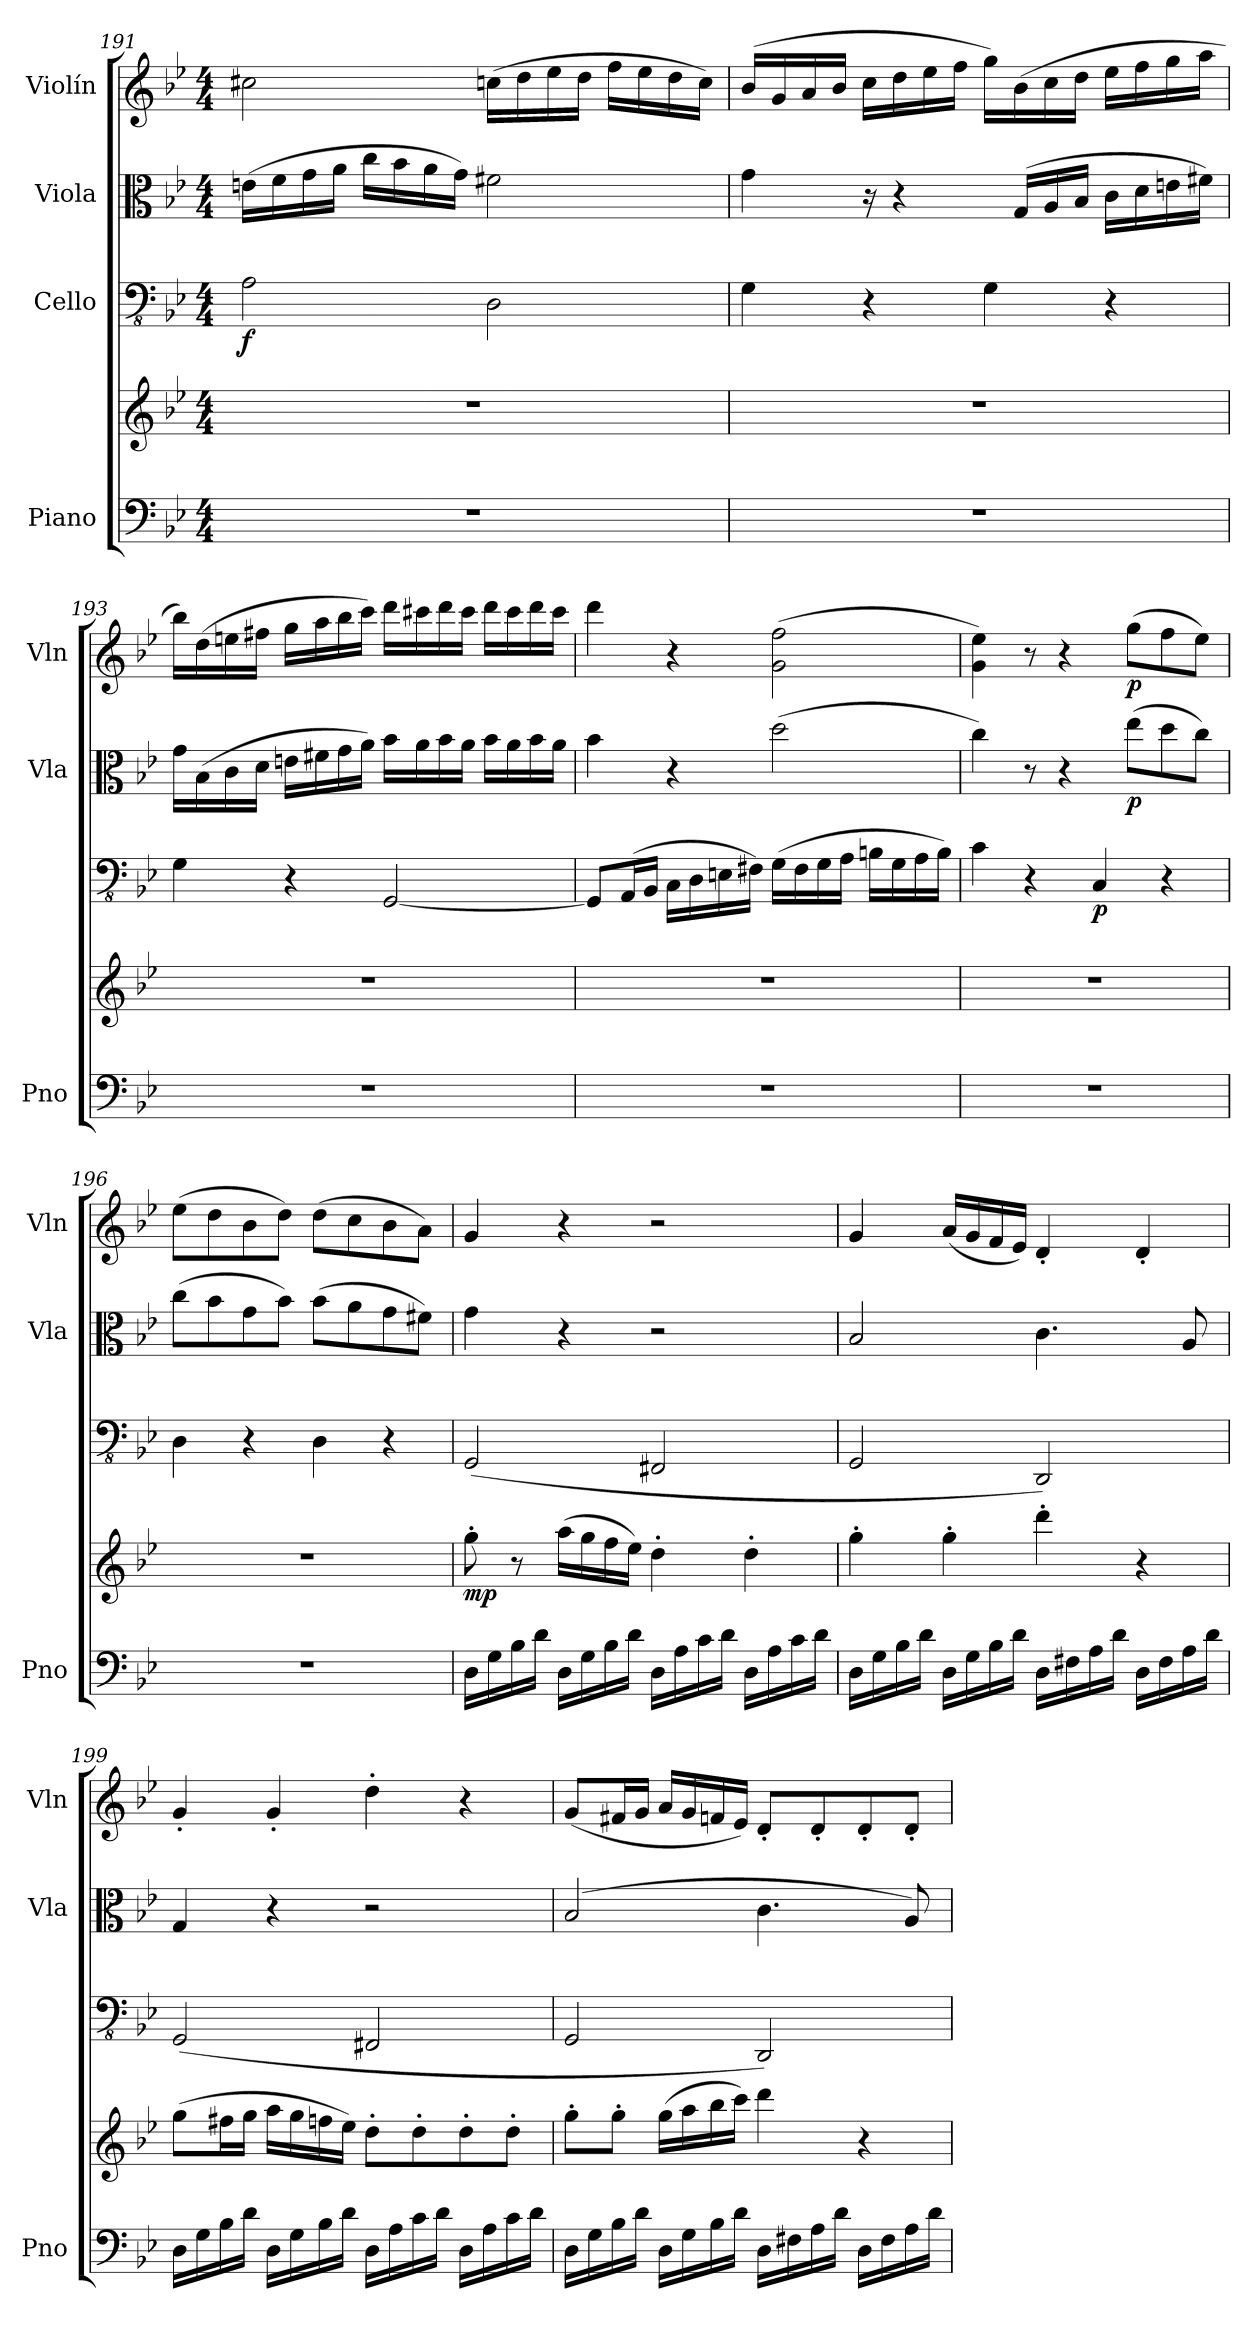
**kern	**kern	**dynam	**kern	**dynam	**kern	**dynam	**kern	**dynam
*part4	*part4	*part4	*part3	*part3	*part2	*part2	*part1	*part1
*staff5	*staff4	*staff4/5	*staff3	*staff3	*staff2	*staff2	*staff1	*staff1
*I"Piano	*	*	*I"Cello	*	*I"Viola	*	*I"Violín	*
*I'Pno	*	*	*	*	*I'Vla	*	*I'Vln	*
*clefF4	*clefG2	*	*clefFv4	*	*clefC3	*	*clefG2	*
*k[b-e-]	*k[b-e-]	*	*k[b-e-]	*	*k[b-e-]	*	*k[b-e-]	*
*M4/4	*M4/4	*	*M4/4	*	*M4/4	*	*M4/4	*
=191	=191	=191	=191	=191	=191	=191	=191	=191
!	!	!	!	!LO:DY:b	!	!	!	!
1r	1r	.	2AA\	f	(>16en\LL	.	2cc#X\	.
.	.	.	.	.	16f\	.	.	.
.	.	.	.	.	16g\	.	.	.
.	.	.	.	.	16a\JJ	.	.	.
.	.	.	.	.	16cc\LL	.	.	.
.	.	.	.	.	16b-\	.	.	.
.	.	.	.	.	16a\	.	.	.
.	.	.	.	.	16g\JJ)	.	.	.
.	.	.	2DD\	.	2f#X\	.	(>16ccn\LL	.
.	.	.	.	.	.	.	16dd\	.
.	.	.	.	.	.	.	16ee-\	.
.	.	.	.	.	.	.	16dd\JJ	.
.	.	.	.	.	.	.	16ff\LL	.
.	.	.	.	.	.	.	16ee-\	.
.	.	.	.	.	.	.	16dd\	.
.	.	.	.	.	.	.	16cc\JJ)	.
!!LO:PB:g=z
=192	=192	=192	=192	=192	=192	=192	=192	=192
1r	1r	.	4GG\	.	4g\	.	(>16b-/LL	.
.	.	.	.	.	.	.	16g/	.
.	.	.	.	.	.	.	16a/	.
.	.	.	.	.	.	.	16b-/JJ	.
.	.	.	4r	.	16r	.	16cc\LL	.
.	.	.	.	.	4r	.	16dd\	.
.	.	.	.	.	.	.	16ee-\	.
.	.	.	.	.	.	.	16ff\JJ	.
.	.	.	4GG\	.	.	.	16gg\LL)	.
.	.	.	.	.	(>16G/LL	.	(>16b-\	.
.	.	.	.	.	16A/	.	16cc\	.
.	.	.	.	.	16B-/JJ	.	16dd\JJ	.
.	.	.	4r	.	16c\LL	.	16ee-\LL	.
.	.	.	.	.	16d\	.	16ff\	.
.	.	.	.	.	16en\	.	16gg\	.
.	.	.	.	.	16f#X\JJ)	.	16aa\JJ	.
=193	=193	=193	=193	=193	=193	=193	=193	=193
1r	1r	.	4GG\	.	16g\LL	.	16bb-\LL)	.
.	.	.	.	.	(>16B-\	.	(>16dd\	.
.	.	.	.	.	16c\	.	16een\	.
.	.	.	.	.	16d\JJ	.	16ff#X\JJ	.
.	.	.	4r	.	16en\LL	.	16gg\LL	.
.	.	.	.	.	16f#X\	.	16aa\	.
.	.	.	.	.	16g\	.	16bb-\	.
.	.	.	.	.	16a\JJ)	.	16ccc\JJ)	.
.	.	.	[2GGG/	.	16b-\LL	.	16ddd\LL	.
.	.	.	.	.	16a\	.	16ccc#X\	.
.	.	.	.	.	16b-\	.	16ddd\	.
.	.	.	.	.	16a\JJ	.	16ccc#\JJ	.
.	.	.	.	.	16b-\LL	.	16ddd\LL	.
.	.	.	.	.	16a\	.	16ccc#\	.
.	.	.	.	.	16b-\	.	16ddd\	.
.	.	.	.	.	16a\JJ	.	16ccc#\JJ	.
=194	=194	=194	=194	=194	=194	=194	=194	=194
1r	1r	.	8GGG/L]	.	4b-\	.	4ddd\	.
.	.	.	(>16AAA/L	.	.	.	.	.
.	.	.	16BBB-/JJ	.	.	.	.	.
.	.	.	16CC\LL	.	4r	.	4r	.
.	.	.	16DD\	.	.	.	.	.
.	.	.	16EEn\	.	.	.	.	.
.	.	.	16FF#X\JJ)	.	.	.	.	.
.	.	.	(>16GG\LL	.	(>2dd\	.	(>2g\ 2ff\	.
.	.	.	16FF#\	.	.	.	.	.
.	.	.	16GG\	.	.	.	.	.
.	.	.	16AA\JJ	.	.	.	.	.
.	.	.	16BBn\LL	.	.	.	.	.
.	.	.	16GG\	.	.	.	.	.
.	.	.	16AA\	.	.	.	.	.
.	.	.	16BB\JJ)	.	.	.	.	.
=195	=195	=195	=195	=195	=195	=195	=195	=195
1r	1r	.	4C\	.	4cc\)	.	4g\ 4ee-\)	.
.	.	.	4r	.	8r	.	8r	.
.	.	.	.	.	4r	.	4r	.
!	!	!	!	!LO:DY:b	!	!	!	!
.	.	.	4CC/	p	.	.	.	.
!	!	!	!	!	!	!LO:DY:b	!	!LO:DY:b
.	.	.	.	.	(>8ee-\L	p	(>8gg\L	p
.	.	.	4r	.	8dd\	.	8ff\	.
.	.	.	.	.	8cc\J)	.	8ee-\J)	.
=196	=196	=196	=196	=196	=196	=196	=196	=196
1r	1r	.	4DD\	.	(>8cc\L	.	(>8ee-\L	.
.	.	.	.	.	8b-\	.	8dd\	.
.	.	.	4r	.	8g\	.	8b-\	.
.	.	.	.	.	8b-\J)	.	8dd\J)	.
.	.	.	4DD\	.	(>8b-\L	.	(>8dd\L	.
.	.	.	.	.	8a\	.	8cc\	.
.	.	.	4r	.	8g\	.	8b-\	.
.	.	.	.	.	8f#X\J)	.	8a\J)	.
=197	=197	=197	=197	=197	=197	=197	=197	=197
!	!	!LO:DY:b	!	!	!	!	!	!
16D\LL	8gg'\	mp	(>2GGG/	.	4g\	.	4g/	.
16G\	.	.	.	.	.	.	.	.
16B-\	8r	.	.	.	.	.	.	.
16d\JJ	.	.	.	.	.	.	.	.
16D\LL	(>16aa\LL	.	.	.	4r	.	4r	.
16G\	16gg\	.	.	.	.	.	.	.
16B-\	16ff\	.	.	.	.	.	.	.
16d\JJ	16ee-\JJ)	.	.	.	.	.	.	.
16D\LL	4dd'\	.	2FFF#X/	.	2r	.	2r	.
16A\	.	.	.	.	.	.	.	.
16c\	.	.	.	.	.	.	.	.
16d\JJ	.	.	.	.	.	.	.	.
16D\LL	4dd'\	.	.	.	.	.	.	.
16A\	.	.	.	.	.	.	.	.
16c\	.	.	.	.	.	.	.	.
16d\JJ	.	.	.	.	.	.	.	.
!!LO:LB:g=z
=198	=198	=198	=198	=198	=198	=198	=198	=198
16D\LL	4gg'\	.	2GGG/	.	2B-/	.	4g/	.
16G\	.	.	.	.	.	.	.	.
16B-\	.	.	.	.	.	.	.	.
16d\JJ	.	.	.	.	.	.	.	.
16D\LL	4gg'\	.	.	.	.	.	(<16a/LL	.
16G\	.	.	.	.	.	.	16g/	.
16B-\	.	.	.	.	.	.	16f/	.
16d\JJ	.	.	.	.	.	.	16e-/JJ)	.
16D\LL	4ddd'\	.	2DDD/)	.	4.c\	.	4d'/	.
16F#X\	.	.	.	.	.	.	.	.
16A\	.	.	.	.	.	.	.	.
16d\JJ	.	.	.	.	.	.	.	.
16D\LL	4r	.	.	.	.	.	4d'/	.
16F#\	.	.	.	.	.	.	.	.
16A\	.	.	.	.	8A/	.	.	.
16d\JJ	.	.	.	.	.	.	.	.
=199	=199	=199	=199	=199	=199	=199	=199	=199
16D\LL	(>8gg\L	.	(>2GGG/	.	4G/	.	4g'/	.
16G\	.	.	.	.	.	.	.	.
16B-\	16ff#X\L	.	.	.	.	.	.	.
16d\JJ	16gg\JJ	.	.	.	.	.	.	.
16D\LL	16aa\LL	.	.	.	4r	.	4g'/	.
16G\	16gg\	.	.	.	.	.	.	.
16B-\	16ffn\	.	.	.	.	.	.	.
16d\JJ	16ee-\JJ)	.	.	.	.	.	.	.
16D\LL	8dd'\L	.	2FFF#X/	.	2r	.	4dd'\	.
16A\	.	.	.	.	.	.	.	.
16c\	8dd'\	.	.	.	.	.	.	.
16d\JJ	.	.	.	.	.	.	.	.
16D\LL	8dd'\	.	.	.	.	.	4r	.
16A\	.	.	.	.	.	.	.	.
16c\	8dd'\J	.	.	.	.	.	.	.
16d\JJ	.	.	.	.	.	.	.	.
=200	=200	=200	=200	=200	=200	=200	=200	=200
16D\LL	8gg'\L	.	2GGG/	.	(>2B-/	.	(<8g/L	.
16G\	.	.	.	.	.	.	.	.
16B-\	8gg'\J	.	.	.	.	.	16f#X/L	.
16d\JJ	.	.	.	.	.	.	16g/JJ	.
16D\LL	(>16gg\LL	.	.	.	.	.	16a/LL	.
16G\	16aa\	.	.	.	.	.	16g/	.
16B-\	16bb-\	.	.	.	.	.	16fn/	.
16d\JJ	16ccc\JJ)	.	.	.	.	.	16e-/JJ)	.
16D\LL	4ddd\	.	2DDD/)	.	4.c\	.	8d'/L	.
16F#X\	.	.	.	.	.	.	.	.
16A\	.	.	.	.	.	.	8d'/	.
16d\JJ	.	.	.	.	.	.	.	.
16D\LL	4r	.	.	.	.	.	8d'/	.
16F#\	.	.	.	.	.	.	.	.
16A\	.	.	.	.	8A/)	.	8d'/J	.
16d\JJ	.	.	.	.	.	.	.	.
=	=	=	=	=	=	=	=	=
*-	*-	*-	*-	*-	*-	*-	*-	*-
